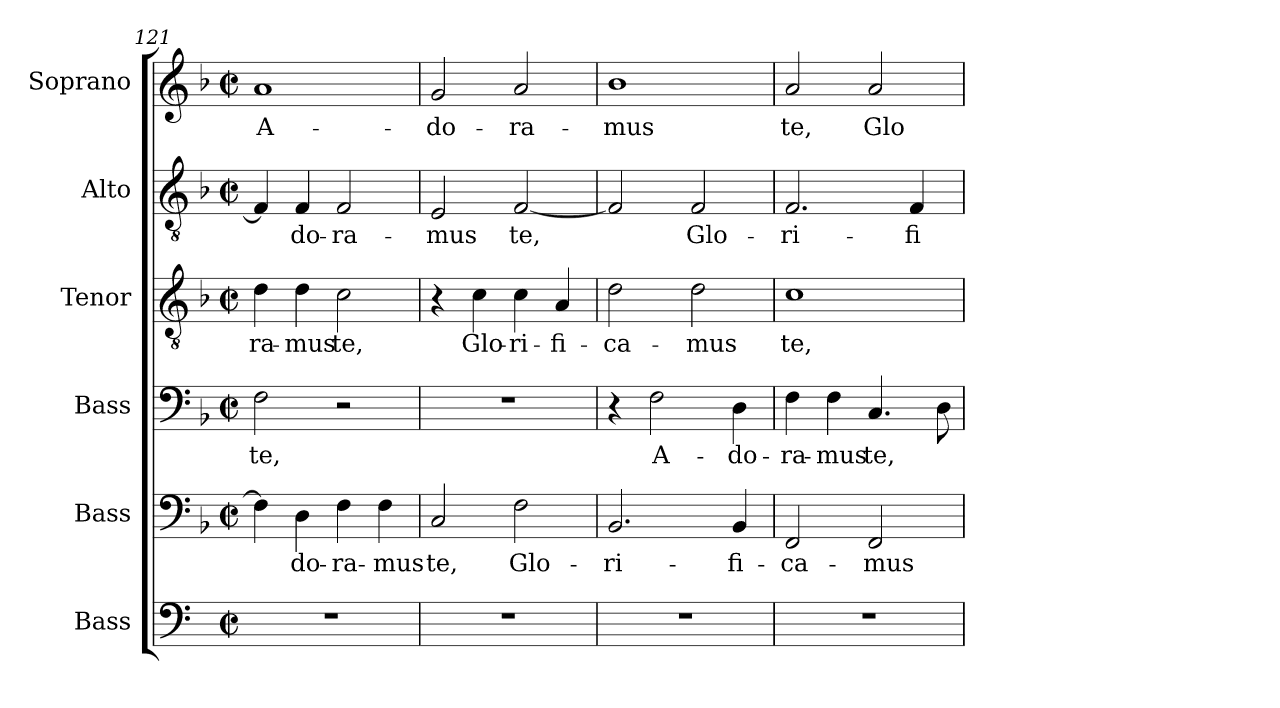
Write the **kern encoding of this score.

**kern	**kern	**text	**kern	**text	**kern	**text	**kern	**text	**kern	**text
*part6	*part5	*part5	*part4	*part4	*part3	*part3	*part2	*part2	*part1	*part1
*staff6	*staff5	*staff5	*staff4	*staff4	*staff3	*staff3	*staff2	*staff2	*staff1	*staff1
*I"Bass	*I"Bass	*	*I"Bass	*	*I"Tenor	*	*I"Alto	*	*I"Soprano	*
*I'B.	*I'B.	*	*I'B.	*	*I'T.	*	*I'A.	*	*I'S.	*
*clefF4	*clefF4	*	*clefF4	*	*clefGv2	*	*clefGv2	*	*clefG2	*
*	*	*	*	*	*ITrd7c12	*	*	*	*	*
*k[]	*k[b-]	*	*k[b-]	*	*k[b-]	*	*k[b-]	*	*k[b-]	*
*C:	*F:	*	*F:	*	*F:	*	*F:	*	*F:	*
*M2/2	*M2/2	*	*M2/2	*	*M2/2	*	*M2/2	*	*M2/2	*
*met(c|)	*met(c|)	*	*met(c|)	*	*met(c|)	*	*met(c|)	*	*met(c|)	*
=121	=121	=121	=121	=121	=121	=121	=121	=121	=121	=121
!	!	!	!	!LO:LY:b:color=#000000	!	!	!	!	!	!
!	!	!	!	!	!	!LO:LY:b:color=#000000	!	!	!	!
!	!	!	!	!	!	!	!	!	!	!LO:LY:b:color=#000000
1r	4Fi\]	.	2Fi\	te,	4Di\	-ra-	4Fi/]	.	1ai	A-
!	!	!LO:LY:b:color=#000000	!	!	!	!	!	!	!	!
!	!	!	!	!	!	!LO:LY:b:color=#000000	!	!	!	!
!	!	!	!	!	!	!	!	!LO:LY:b:color=#000000	!	!
.	4Di\	-do-	.	.	4Di\	-mus	4Fi/	-do-	.	.
!	!	!LO:LY:b:color=#000000	!	!	!	!	!	!	!	!
!	!	!	!	!	!	!LO:LY:b:color=#000000	!	!	!	!
!	!	!	!	!	!	!	!	!LO:LY:b:color=#000000	!	!
.	4Fi\	-ra-	2r	.	2Ci\	te,	2Fi/	-ra-	.	.
!	!	!LO:LY:b:color=#000000	!	!	!	!	!	!	!	!
.	4Fi\	-mus	.	.	.	.	.	.	.	.
=122	=122	=122	=122	=122	=122	=122	=122	=122	=122	=122
!	!	!LO:LY:b:color=#000000	!	!	!	!	!	!	!	!
!	!	!	!	!	!	!	!	!LO:LY:b:color=#000000	!	!
!	!	!	!	!	!	!	!	!	!	!LO:LY:b:color=#000000
1r	2Ci/	te,	1r	.	4r	.	2Ei/	-mus	2gi/	-do-
!	!	!	!	!	!	!LO:LY:b:color=#000000	!	!	!	!
.	.	.	.	.	4Ci\	Glo-	.	.	.	.
!	!	!LO:LY:b:color=#000000	!	!	!	!	!	!	!	!
!	!	!	!	!	!	!LO:LY:b:color=#000000	!	!	!	!
!	!	!	!	!	!	!	!	!LO:LY:b:color=#000000	!	!
!	!	!	!	!	!	!	!	!	!	!LO:LY:b:color=#000000
.	2Fi\	Glo-	.	.	4Ci\	-ri-	[2Fi/	te,	2ai/	-ra-
!	!	!	!	!	!	!LO:LY:b:color=#000000	!	!	!	!
.	.	.	.	.	4AAi/	-fi-	.	.	.	.
!!LO:LB:g=z
=123	=123	=123	=123	=123	=123	=123	=123	=123	=123	=123
!	!	!LO:LY:b:color=#000000	!	!	!	!	!	!	!	!
!	!	!	!	!	!	!LO:LY:b:color=#000000	!	!	!	!
!	!	!	!	!	!	!	!	!	!	!LO:LY:b:color=#000000
1r	2.BB-i/	-ri-	4r	.	2Di\	-ca-	2Fi/]	.	1b-i	-mus
!	!	!	!	!LO:LY:b:color=#000000	!	!	!	!	!	!
.	.	.	2Fi\	A-	.	.	.	.	.	.
!	!	!	!	!	!	!LO:LY:b:color=#000000	!	!	!	!
!	!	!	!	!	!	!	!	!LO:LY:b:color=#000000	!	!
.	.	.	.	.	2Di\	-mus	2Fi/	Glo-	.	.
!	!	!LO:LY:b:color=#000000	!	!	!	!	!	!	!	!
!	!	!	!	!LO:LY:b:color=#000000	!	!	!	!	!	!
.	4BB-i/	-fi-	4Di\	-do-	.	.	.	.	.	.
=124	=124	=124	=124	=124	=124	=124	=124	=124	=124	=124
!	!	!LO:LY:b:color=#000000	!	!	!	!	!	!	!	!
!	!	!	!	!LO:LY:b:color=#000000	!	!	!	!	!	!
!	!	!	!	!	!	!LO:LY:b:color=#000000	!	!	!	!
!	!	!	!	!	!	!	!	!LO:LY:b:color=#000000	!	!
!	!	!	!	!	!	!	!	!	!	!LO:LY:b:color=#000000
1r	2FFi/	-ca-	4Fi\	-ra-	1Ci	te,	2.Fi/	-ri-	2ai/	te,
!	!	!	!	!LO:LY:b:color=#000000	!	!	!	!	!	!
.	.	.	4Fi\	-mus	.	.	.	.	.	.
!	!	!LO:LY:b:color=#000000	!	!	!	!	!	!	!	!
!	!	!	!	!LO:LY:b:color=#000000	!	!	!	!	!	!
!	!	!	!	!	!	!	!	!	!	!LO:LY:b:color=#000000
.	2FFi/	-mus	4.Ci/	te,	.	.	.	.	2ai/	Glo-
!	!	!	!	!	!	!	!	!LO:LY:b:color=#000000	!	!
.	.	.	.	.	.	.	4Fi/	-fi-	.	.
.	.	.	8Di\	.	.	.	.	.	.	.
=	=	=	=	=	=	=	=	=	=	=
*-	*-	*-	*-	*-	*-	*-	*-	*-	*-	*-
